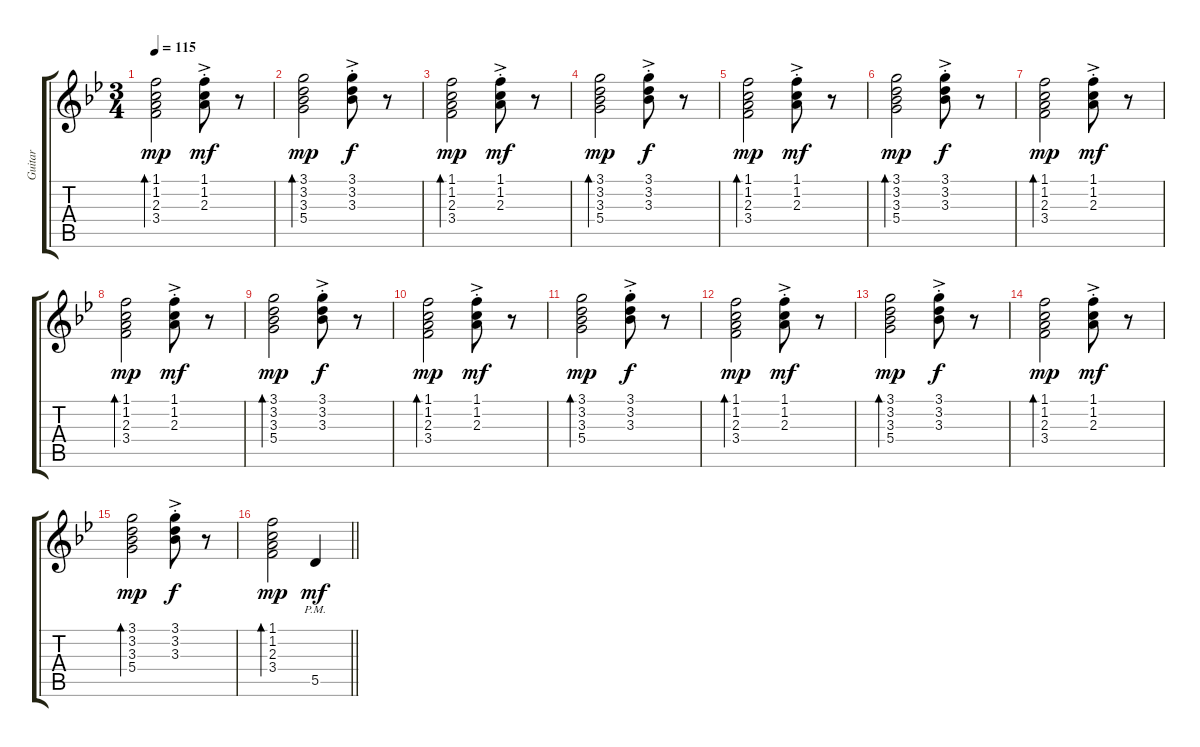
\track ("Guitar" "Guitar") {instrument electricguitarjazz}
\staff {score tabs}
\tuning (E4 B3 G3 D3 A2 E2) {hide}
\ts (3 4)
\tempo 115
\clef g2
\ks gminor
(1.1 1.2 2.3 3.4).2{bd 120 dy mp} (1.1{ac st} 1.2{ac st} 2.3{ac st}).8{dy mf} r.8 |
(3.1 3.2 3.3 5.4).2{bd 120 dy mp} (3.1{ac st} 3.2{ac st} 3.3{ac st}).8{dy f} r.8 |
(1.1 1.2 2.3 3.4).2{bd 120 dy mp} (1.1{ac st} 1.2{ac st} 2.3{ac st}).8{dy mf} r.8 |
(3.1 3.2 3.3 5.4).2{bd 120 dy mp} (3.1{ac st} 3.2{ac st} 3.3{ac st}).8{dy f} r.8 |
(1.1 1.2 2.3 3.4).2{bd 120 dy mp} (1.1{ac st} 1.2{ac st} 2.3{ac st}).8{dy mf} r.8 |
(3.1 3.2 3.3 5.4).2{bd 120 dy mp} (3.1{ac st} 3.2{ac st} 3.3{ac st}).8{dy f} r.8 |
(1.1 1.2 2.3 3.4).2{bd 120 dy mp} (1.1{ac st} 1.2{ac st} 2.3{ac st}).8{dy mf} r.8 |
(1.1 1.2 2.3 3.4).2{bd 120 dy mp} (1.1{ac st} 1.2{ac st} 2.3{ac st}).8{dy mf} r.8 |
(3.1 3.2 3.3 5.4).2{bd 120 dy mp} (3.1{ac st} 3.2{ac st} 3.3{ac st}).8{dy f} r.8 |
(1.1 1.2 2.3 3.4).2{bd 120 dy mp} (1.1{ac st} 1.2{ac st} 2.3{ac st}).8{dy mf} r.8 |
(3.1 3.2 3.3 5.4).2{bd 120 dy mp} (3.1{ac st} 3.2{ac st} 3.3{ac st}).8{dy f} r.8 |
(1.1 1.2 2.3 3.4).2{bd 120 dy mp} (1.1{ac st} 1.2{ac st} 2.3{ac st}).8{dy mf} r.8 |
(3.1 3.2 3.3 5.4).2{bd 120 dy mp} (3.1{ac st} 3.2{ac st} 3.3{ac st}).8{dy f} r.8 |
(1.1 1.2 2.3 3.4).2{bd 120 dy mp} (1.1{ac st} 1.2{ac st} 2.3{ac st}).8{dy mf} r.8 |
(3.1 3.2 3.3 5.4).2{bd 120 dy mp} (3.1{ac st} 3.2{ac st} 3.3{ac st}).8{dy f} r.8 |
\barLineRight lightlight
(1.1 1.2 2.3 3.4).2{bd 120 dy mp} 5.5{pm}.4{dy mf}
